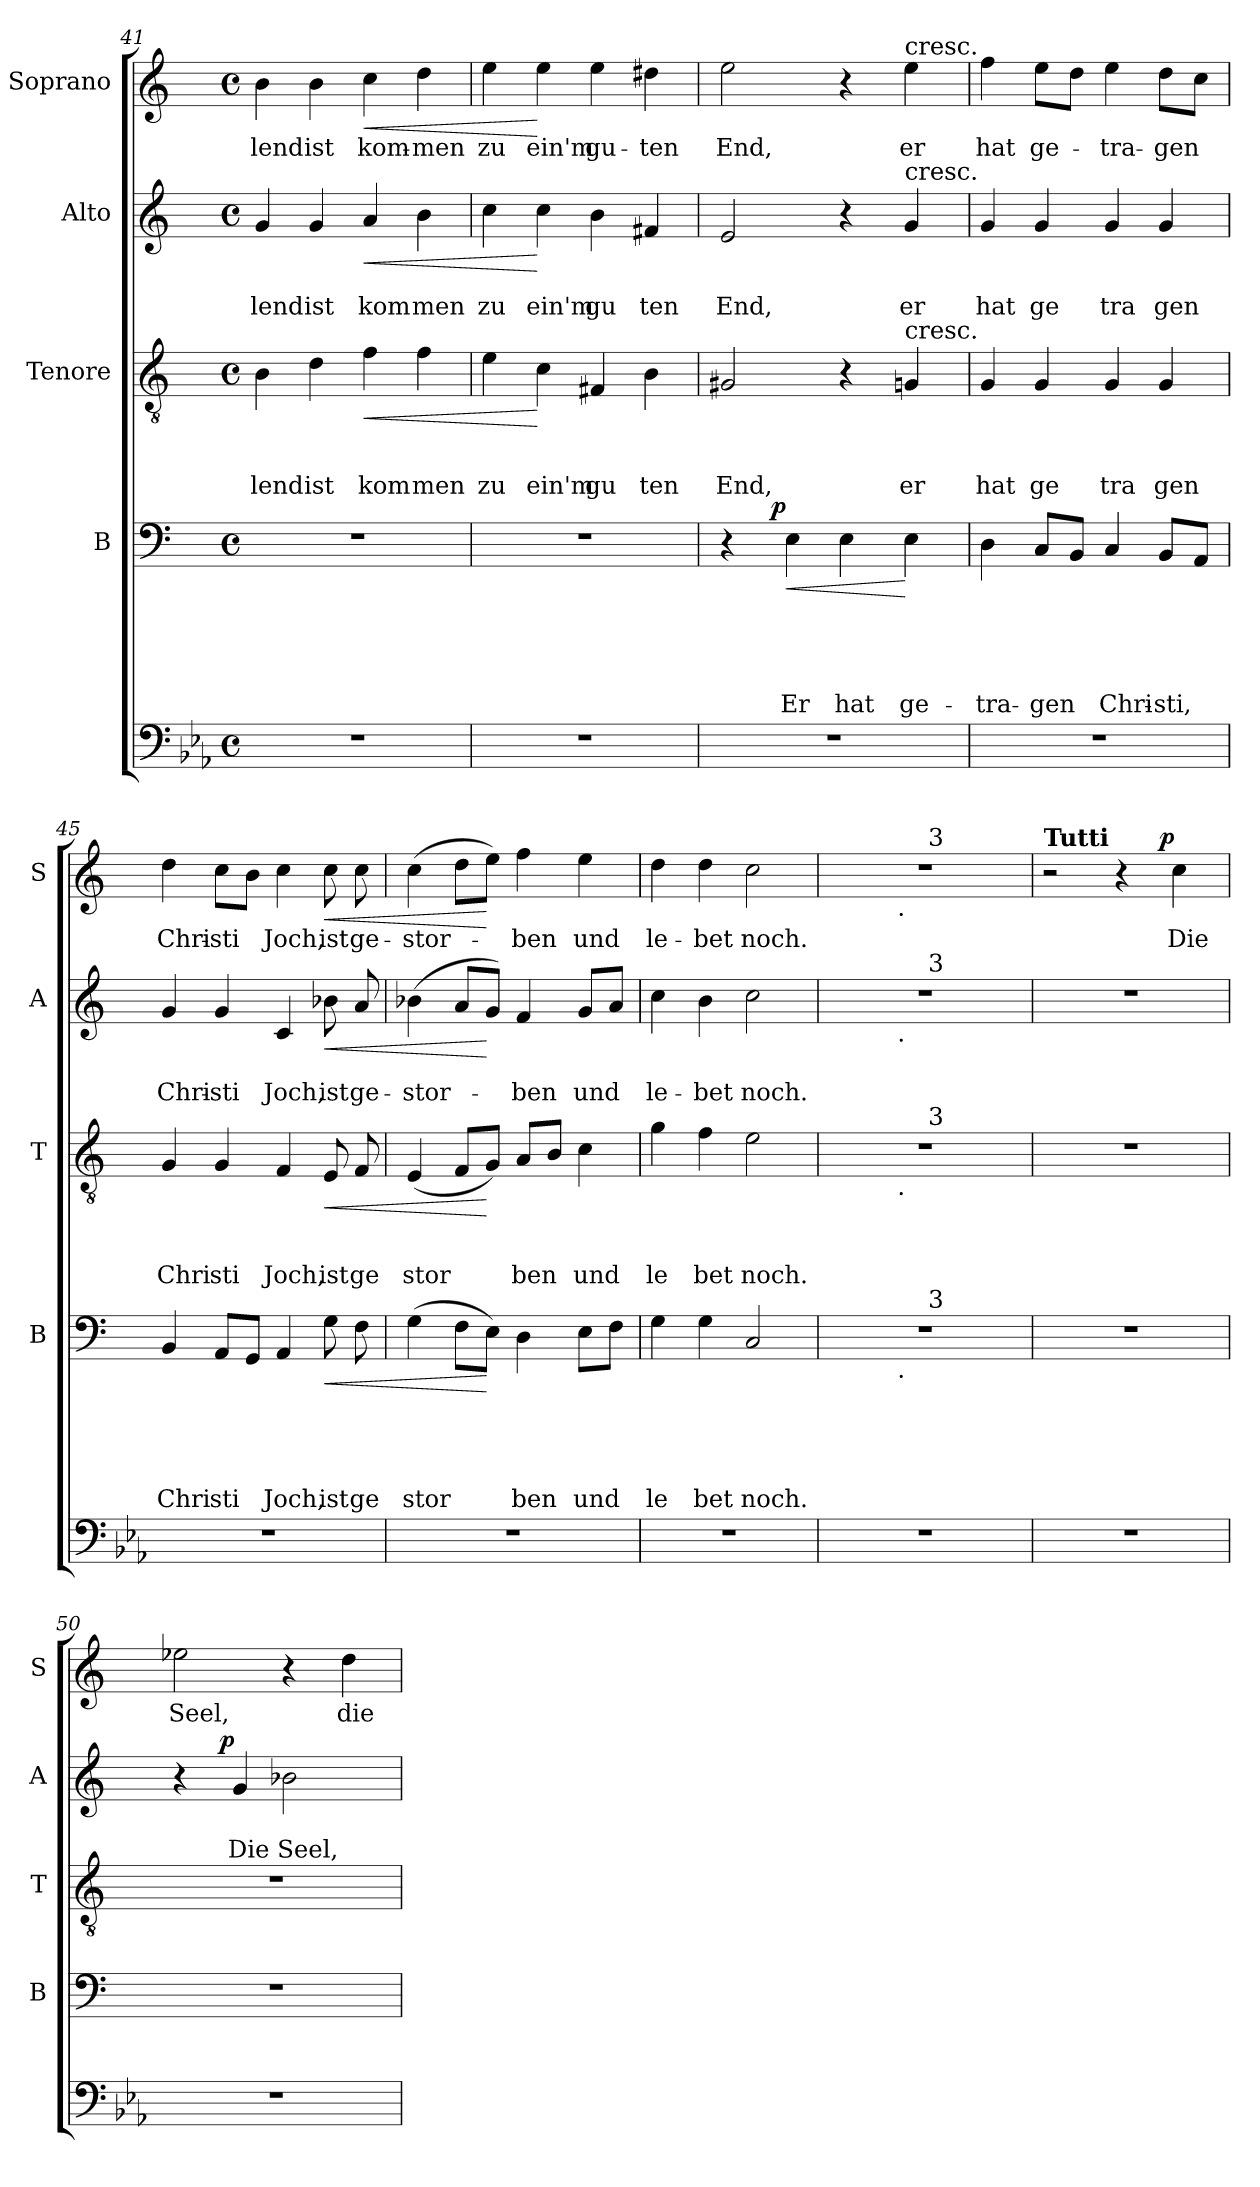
**kern	**kern	**text	**text	**text	**text	**text	**dynam	**kern	**text	**text	**text	**dynam	**kern	**text	**text	**dynam	**kern	**text	**dynam
*part5	*part4	*part4	*part4	*part4	*part4	*part4	*part4	*part3	*part3	*part3	*part3	*part3	*part2	*part2	*part2	*part2	*part1	*part1	*part1
*staff5	*staff4	*staff4	*staff4	*staff4	*staff4	*staff4	*staff4	*staff3	*staff3	*staff3	*staff3	*staff3	*staff2	*staff2	*staff2	*staff2	*staff1	*staff1	*staff1
*	*I"B	*	*	*	*	*	*	*I"Tenore	*	*	*	*	*I"Alto	*	*	*	*I"Soprano	*	*
*	*I'B	*	*	*	*	*	*	*I'T	*	*	*	*	*I'A	*	*	*	*I'S	*	*
*clefF4	*clefF4	*	*	*	*	*	*	*clefGv2	*	*	*	*	*clefG2	*	*	*	*clefG2	*	*
*k[b-e-a-]	*k[]	*	*	*	*	*	*	*k[]	*	*	*	*	*k[]	*	*	*	*k[]	*	*
*E-:	*C:	*	*	*	*	*	*	*C:	*	*	*	*	*C:	*	*	*	*C:	*	*
*M4/4	*M4/4	*	*	*	*	*	*	*M4/4	*	*	*	*	*M4/4	*	*	*	*M4/4	*	*
*met(c)	*met(c)	*	*	*	*	*	*	*met(c)	*	*	*	*	*met(c)	*	*	*	*met(c)	*	*
=41	=41	=41	=41	=41	=41	=41	=41	=41	=41	=41	=41	=41	=41	=41	=41	=41	=41	=41	=41
!	!	!	!	!	!	!	!	!	!	!	!LO:LY:b	!	!	!	!LO:LY:b	!	!	!LO:LY:b	!
1r	1r	.	.	.	.	.	.	4B\	.	.	lend	.	4g/	.	lend	.	4b\	-lend	.
!	!	!	!	!	!	!	!	!	!	!	!LO:LY:b	!	!	!	!LO:LY:b	!	!	!LO:LY:b	!
.	.	.	.	.	.	.	.	4d\	.	.	ist	.	4g/	.	ist	.	4b\	ist	.
!	!	!	!	!	!	!	!	!	!	!	!LO:LY:b	!LO:HP:b	!	!	!LO:LY:b	!LO:HP:b	!	!LO:LY:b	!LO:HP:b
.	.	.	.	.	.	.	.	4f\	.	.	kom	<	4a/	.	kom	<	4cc\	kom-	<
!	!	!	!	!	!	!	!	!	!	!	!LO:LY:b	!	!	!	!LO:LY:b	!	!	!LO:LY:b	!
.	.	.	.	.	.	.	.	4f\	.	.	men	.	4b\	.	men	.	4dd\	-men	.
=42	=42	=42	=42	=42	=42	=42	=42	=42	=42	=42	=42	=42	=42	=42	=42	=42	=42	=42	=42
!	!	!	!	!	!	!	!	!	!	!	!LO:LY:b	!	!	!	!LO:LY:b	!	!	!LO:LY:b	!
1r	1r	.	.	.	.	.	.	4e\	.	.	zu	.	4cc\	.	zu	.	4ee\	zu	.
!	!	!	!	!	!	!	!	!	!	!	!LO:LY:b	!	!	!	!LO:LY:b	!	!	!LO:LY:b	!
.	.	.	.	.	.	.	.	4c\	.	.	ein'm	[	4cc\	.	ein'm	[	4ee\	ein'm	[
!	!	!	!	!	!	!	!	!	!	!	!LO:LY:b	!	!	!	!LO:LY:b	!	!	!LO:LY:b	!
.	.	.	.	.	.	.	.	4F#X/	.	.	gu	.	4b\	.	gu	.	4ee\	gu-	.
!	!	!	!	!	!	!	!	!	!	!	!LO:LY:b	!	!	!	!LO:LY:b	!	!	!LO:LY:b	!
.	.	.	.	.	.	.	.	4B\	.	.	ten	.	4f#X/	.	ten	.	4dd#X\	-ten	.
=43	=43	=43	=43	=43	=43	=43	=43	=43	=43	=43	=43	=43	=43	=43	=43	=43	=43	=43	=43
!	!	!	!	!	!	!	!	!	!	!	!LO:LY:b	!	!	!	!LO:LY:b	!	!	!LO:LY:b	!
*	*^	*	*	*	*	*	*	*	*	*	*	*	*	*	*	*	*	*	*
1r	4r	8..ryy	.	.	.	.	.	.	2G#X/	.	.	End,	.	2e/	.	End,	.	2ee\	End,	.
!	!	!	!	!	!	!	!	!LO:DY:a	!	!	!	!	!	!	!	!	!	!	!	!
.	.	2ryy	.	.	.	.	.	p	.	.	.	.	.	.	.	.	.	.	.	.
!	!	!	!	!	!	!	!LO:LY:b	!LO:HP:b	!	!	!	!	!	!	!	!	!	!	!	!
.	4E\	.	.	.	.	.	Er	<	.	.	.	.	.	.	.	.	.	.	.	.
!	!	!	!	!	!	!	!LO:LY:b	!	!	!	!	!	!	!	!	!	!	!	!	!
.	4E\	.	.	.	.	.	hat	.	4r	.	.	.	.	4r	.	.	.	4r	.	.
.	.	4ryy	.	.	.	.	.	.	.	.	.	.	.	.	.	.	.	.	.	.
!	!	!	!	!	!	!	!	!	!	!	!	!	!	!	!	!	!	!LO:TX:a:t=cresc.	!	!
!	!	!	!	!	!	!	!	!	!	!	!	!	!	!LO:TX:a:t=cresc.	!	!	!	!	!	!
!	!	!	!	!	!	!	!	!	!LO:TX:a:t=cresc.	!	!	!	!	!	!	!	!	!	!	!
!	!	!	!	!	!	!	!LO:LY:b	!	!	!	!	!LO:LY:b	!	!	!	!LO:LY:b	!	!	!LO:LY:b	!
.	4E\	.	.	.	.	.	ge-	[	4Gn/	.	.	er	.	4g/	.	er	.	4ee\	er	.
.	.	32ryy	.	.	.	.	.	.	.	.	.	.	.	.	.	.	.	.	.	.
=44	=44	=44	=44	=44	=44	=44	=44	=44	=44	=44	=44	=44	=44	=44	=44	=44	=44	=44	=44	=44
!	!	!	!	!	!	!	!LO:LY:b	!	!	!	!	!LO:LY:b	!	!	!	!LO:LY:b	!	!	!LO:LY:b	!
*	*v	*v	*	*	*	*	*	*	*	*	*	*	*	*	*	*	*	*	*	*
1r	4D\	.	.	.	.	-tra-	.	4G/	.	.	hat	.	4g/	.	hat	.	4ff\	hat	.
!	!	!	!	!	!	!LO:LY:b	!	!	!	!	!LO:LY:b	!	!	!	!LO:LY:b	!	!	!LO:LY:b	!
.	8C/L	.	.	.	.	-gen	.	4G/	.	.	ge	.	4g/	.	ge	.	8ee\L	ge-	.
.	8BB/J	.	.	.	.	.	.	.	.	.	.	.	.	.	.	.	8dd\J	.	.
!	!	!	!	!	!	!LO:LY:b	!	!	!	!	!LO:LY:b	!	!	!	!LO:LY:b	!	!	!LO:LY:b	!
.	4C/	.	.	.	.	Chri-	.	4G/	.	.	tra	.	4g/	.	tra	.	4ee\	-tra-	.
!	!	!	!	!	!	!LO:LY:b	!	!	!	!	!LO:LY:b	!	!	!	!LO:LY:b	!	!	!LO:LY:b	!
.	8BB/L	.	.	.	.	-sti,	.	4G/	.	.	gen	.	4g/	.	gen	.	8dd\L	-gen	.
.	8AA/J	.	.	.	.	.	.	.	.	.	.	.	.	.	.	.	8cc\J	.	.
!!LO:LB:g=z
=45	=45	=45	=45	=45	=45	=45	=45	=45	=45	=45	=45	=45	=45	=45	=45	=45	=45	=45	=45
!	!	!	!	!	!	!LO:LY:b	!	!	!	!	!LO:LY:b	!	!	!	!LO:LY:b	!	!	!LO:LY:b	!
1r	4BB/	.	.	.	.	Chri	.	4G/	.	.	Chri	.	4g/	.	Chri-	.	4dd\	Chri-	.
!	!	!	!	!	!	!LO:LY:b	!	!	!	!	!LO:LY:b	!	!	!	!LO:LY:b	!	!	!LO:LY:b	!
.	8AA/L	.	.	.	.	sti	.	4G/	.	.	sti	.	4g/	.	-sti	.	8cc\L	-sti	.
.	8GG/J	.	.	.	.	.	.	.	.	.	.	.	.	.	.	.	8b\J	.	.
!	!	!	!	!	!	!LO:LY:b	!	!	!	!	!LO:LY:b	!	!	!	!LO:LY:b	!	!	!LO:LY:b	!
.	4AA/	.	.	.	.	Joch,	.	4F/	.	.	Joch,	.	4c/	.	Joch,	.	4cc\	Joch,	.
!	!	!	!	!	!	!LO:LY:b	!LO:HP:b	!	!	!	!LO:LY:b	!LO:HP:b	!	!	!LO:LY:b	!LO:HP:b	!	!LO:LY:b	!LO:HP:b
.	8G\	.	.	.	.	ist	<	8E/	.	.	ist	<	8b-X\	.	ist	<	8cc\	ist	<
!	!	!	!	!	!	!LO:LY:b	!	!	!	!	!LO:LY:b	!	!	!	!LO:LY:b	!	!	!LO:LY:b	!
.	8F\	.	.	.	.	ge	.	8F/	.	.	ge	.	8a/	.	ge-	.	8cc\	ge-	.
=46	=46	=46	=46	=46	=46	=46	=46	=46	=46	=46	=46	=46	=46	=46	=46	=46	=46	=46	=46
!	!	!	!	!	!	!LO:LY:b	!	!	!	!	!LO:LY:b	!	!	!	!LO:LY:b	!	!	!LO:LY:b	!
1r	(>4G\	.	.	.	.	stor	.	(<4E/	.	.	stor	.	(>4b-X\	.	-stor-	.	(>4cc\	-stor-	.
.	8F\L	.	.	.	.	.	.	8F/L	.	.	.	.	8a/L	.	.	.	8dd\L	.	.
.	8E\J)	.	.	.	.	.	[	8G/J)	.	.	.	[	8g/J)	.	.	[	8ee\J)	.	[
!	!	!	!	!	!	!LO:LY:b	!	!	!	!	!LO:LY:b	!	!	!	!LO:LY:b	!	!	!LO:LY:b	!
.	4D\	.	.	.	.	ben	.	8A/L	.	.	ben	.	4f/	.	-ben	.	4ff\	-ben	.
.	.	.	.	.	.	.	.	8B/J	.	.	.	.	.	.	.	.	.	.	.
!	!	!	!	!	!	!LO:LY:b	!	!	!	!	!LO:LY:b	!	!	!	!LO:LY:b	!	!	!LO:LY:b	!
.	8E\L	.	.	.	.	und	.	4c\	.	.	und	.	8g/L	.	und	.	4ee\	und	.
.	8F\J	.	.	.	.	.	.	.	.	.	.	.	8a/J	.	.	.	.	.	.
=47	=47	=47	=47	=47	=47	=47	=47	=47	=47	=47	=47	=47	=47	=47	=47	=47	=47	=47	=47
!	!	!	!	!	!	!LO:LY:b	!	!	!	!	!LO:LY:b	!	!	!	!LO:LY:b	!	!	!LO:LY:b	!
1r	4G\	.	.	.	.	le	.	4g\	.	.	le	.	4cc\	.	le-	.	4dd\	le-	.
!	!	!	!	!	!	!LO:LY:b	!	!	!	!	!LO:LY:b	!	!	!	!LO:LY:b	!	!	!LO:LY:b	!
.	4G\	.	.	.	.	bet	.	4f\	.	.	bet	.	4b\	.	-bet	.	4dd\	-bet	.
!	!	!	!	!	!	!LO:LY:b	!	!	!	!	!LO:LY:b	!	!	!	!LO:LY:b	!	!	!LO:LY:b	!
.	2C/	.	.	.	.	noch.	.	2e\	.	.	noch.	.	2cc\	.	noch.	.	2cc\	noch.	.
=48	=48	=48	=48	=48	=48	=48	=48	=48	=48	=48	=48	=48	=48	=48	=48	=48	=48	=48	=48
*	*^	*	*	*	*	*	*	*^	*	*	*	*	*^	*	*	*	*^	*	*
*	*	*^	*	*	*	*	*	*	*	*^	*	*	*	*	*	*^	*	*	*	*	*^	*	*
1r	1r	4ryy	4...ryy	.	.	.	.	.	.	1r	4ryy	4...ryy	.	.	.	.	1r	4ryy	4...ryy	.	.	.	1r	4ryy	4...ryy	.	.
.	.	16.ryy	.	.	.	.	.	.	.	.	16.ryy	.	.	.	.	.	.	16.ryy	.	.	.	.	.	16.ryy	.	.	.
!	!	!	!	!	!	!	!	!	!	!	!	!	!	!	!	!	!	!	!	!	!	!	!	!LO:TX:b:t=.	!	!	!
!	!	!	!	!	!	!	!	!	!	!	!	!	!	!	!	!	!	!LO:TX:b:t=.	!	!	!	!	!	!	!	!	!
!	!	!	!	!	!	!	!	!	!	!	!LO:TX:b:t=.	!	!	!	!	!	!	!	!	!	!	!	!	!	!	!	!
!	!	!LO:TX:b:t=.	!	!	!	!	!	!	!	!	!	!	!	!	!	!	!	!	!	!	!	!	!	!	!	!	!
.	.	2ryy	.	.	.	.	.	.	.	.	2ryy	.	.	.	.	.	.	2ryy	.	.	.	.	.	2ryy	.	.	.
!	!	!	!	!	!	!	!	!	!	!	!	!	!	!	!	!	!	!	!	!	!	!	!	!	!LO:TX:a:t=3	!	!
!	!	!	!	!	!	!	!	!	!	!	!	!	!	!	!	!	!	!	!LO:TX:a:t=3	!	!	!	!	!	!	!	!
!	!	!	!	!	!	!	!	!	!	!	!	!LO:TX:a:t=3	!	!	!	!	!	!	!	!	!	!	!	!	!	!	!
!	!	!	!LO:TX:a:t=3	!	!	!	!	!	!	!	!	!	!	!	!	!	!	!	!	!	!	!	!	!	!	!	!
.	.	.	2ryy	.	.	.	.	.	.	.	.	2ryy	.	.	.	.	.	.	2ryy	.	.	.	.	.	2ryy	.	.
.	.	8ryy	.	.	.	.	.	.	.	.	8ryy	.	.	.	.	.	.	8ryy	.	.	.	.	.	8ryy	.	.	.
.	.	32ryy	32ryy	.	.	.	.	.	.	.	32ryy	32ryy	.	.	.	.	.	32ryy	32ryy	.	.	.	.	32ryy	32ryy	.	.
!!LO:LB:g=z
=49	=49	=49	=49	=49	=49	=49	=49	=49	=49	=49	=49	=49	=49	=49	=49	=49	=49	=49	=49	=49	=49	=49	=49	=49	=49	=49	=49
!	!	!	!	!	!	!	!	!	!	!	!	!	!	!	!	!	!	!	!	!	!	!	!LO:TX:a:B:t=Tutti	!	!	!	!
*	*v	*v	*v	*	*	*	*	*	*	*	*	*	*	*	*	*	*v	*v	*v	*	*	*	*	*v	*v	*	*
*	*	*	*	*	*	*	*	*v	*v	*v	*	*	*	*	*	*	*	*	*	*	*	*
1r	1r	.	.	.	.	.	.	1r	.	.	.	.	1r	.	.	.	2r	2ryy	.	.
.	.	.	.	.	.	.	.	.	.	.	.	.	.	.	.	.	4r	8..ryy	.	.
!	!	!	!	!	!	!	!	!	!	!	!	!	!	!	!	!	!	!	!	!LO:DY:a
.	.	.	.	.	.	.	.	.	.	.	.	.	.	.	.	.	.	4ryy	.	p
!	!	!	!	!	!	!	!	!	!	!	!	!	!	!	!	!	!	!	!LO:LY:b	!
.	.	.	.	.	.	.	.	.	.	.	.	.	.	.	.	.	4cc\	.	Die	.
.	.	.	.	.	.	.	.	.	.	.	.	.	.	.	.	.	.	32ryy	.	.
=50	=50	=50	=50	=50	=50	=50	=50	=50	=50	=50	=50	=50	=50	=50	=50	=50	=50	=50	=50	=50
!	!	!	!	!	!	!	!	!	!	!	!	!	!	!	!	!	!	!	!LO:LY:b	!
*	*	*	*	*	*	*	*	*	*	*	*	*	*^	*	*	*	*v	*v	*	*
1r	1r	.	.	.	.	.	.	1r	.	.	.	.	4r	8..ryy	.	.	.	2ee-X\	Seel,	.
!	!	!	!	!	!	!	!	!	!	!	!	!	!	!	!	!	!LO:DY:a	!	!	!
.	.	.	.	.	.	.	.	.	.	.	.	.	.	2ryy	.	.	p	.	.	.
!	!	!	!	!	!	!	!	!	!	!	!	!	!	!	!	!LO:LY:b	!	!	!	!
.	.	.	.	.	.	.	.	.	.	.	.	.	4g/	.	.	Die	.	.	.	.
!	!	!	!	!	!	!	!	!	!	!	!	!	!	!	!	!LO:LY:b	!	!	!	!
.	.	.	.	.	.	.	.	.	.	.	.	.	2b-X\	.	.	Seel,	.	4r	.	.
.	.	.	.	.	.	.	.	.	.	.	.	.	.	4ryy	.	.	.	.	.	.
!	!	!	!	!	!	!	!	!	!	!	!	!	!	!	!	!	!	!	!LO:LY:b	!
.	.	.	.	.	.	.	.	.	.	.	.	.	.	.	.	.	.	4dd\	die	.
.	.	.	.	.	.	.	.	.	.	.	.	.	.	32ryy	.	.	.	.	.	.
*	*	*	*	*	*	*	*	*	*	*	*	*	*v	*v	*	*	*	*	*	*
=	=	=	=	=	=	=	=	=	=	=	=	=	=	=	=	=	=	=	=
*-	*-	*-	*-	*-	*-	*-	*-	*-	*-	*-	*-	*-	*-	*-	*-	*-	*-	*-	*-
